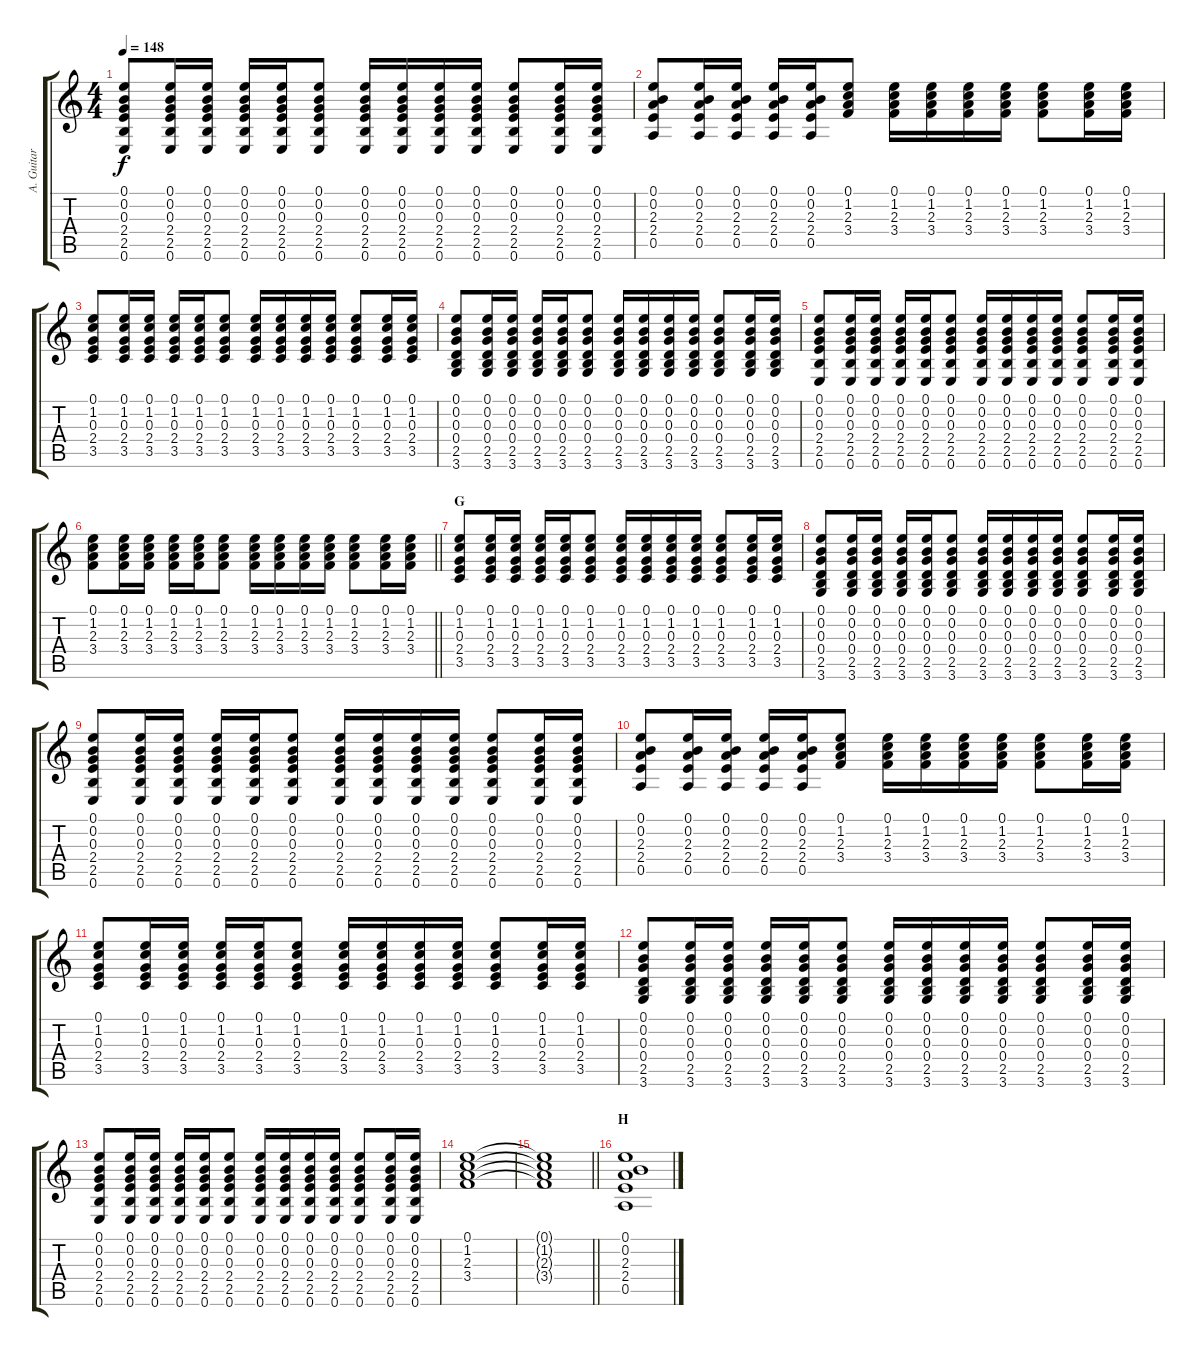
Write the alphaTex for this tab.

\track ("A. Guitar" "A. Guitar") {instrument acousticguitarsteel}
\staff {score tabs}
\tuning (E4 B3 G3 D3 A2 E2) {hide}
\ts (4 4)
\tempo 148
\clef g2
\ks c
(0.1 0.2 0.3 2.4 2.5 0.6).8{dy f} (0.1 0.2 0.3 2.4 2.5 0.6).16 (0.1 0.2 0.3 2.4 2.5 0.6).16 (0.1 0.2 0.3 2.4 2.5 0.6).16 (0.1 0.2 0.3 2.4 2.5 0.6).16 (0.1 0.2 0.3 2.4 2.5 0.6).8 (0.1 0.2 0.3 2.4 2.5 0.6).16 (0.1 0.2 0.3 2.4 2.5 0.6).16 (0.1 0.2 0.3 2.4 2.5 0.6).16 (0.1 0.2 0.3 2.4 2.5 0.6).16 (0.1 0.2 0.3 2.4 2.5 0.6).8 (0.1 0.2 0.3 2.4 2.5 0.6).16 (0.1 0.2 0.3 2.4 2.5 0.6).16 |
(0.1 0.2 2.3 2.4 0.5).8 (0.1 0.2 2.3 2.4 0.5).16 (0.1 0.2 2.3 2.4 0.5).16 (0.1 0.2 2.3 2.4 0.5).16 (0.1 0.2 2.3 2.4 0.5).16 (0.1 1.2 2.3 3.4).8 (0.1 1.2 2.3 3.4).16 (0.1 1.2 2.3 3.4).16 (0.1 1.2 2.3 3.4).16 (0.1 1.2 2.3 3.4).16 (0.1 1.2 2.3 3.4).8 (0.1 1.2 2.3 3.4).16 (0.1 1.2 2.3 3.4).16 |
(0.1 1.2 0.3 2.4 3.5).8 (0.1 1.2 0.3 2.4 3.5).16 (0.1 1.2 0.3 2.4 3.5).16 (0.1 1.2 0.3 2.4 3.5).16 (0.1 1.2 0.3 2.4 3.5).16 (0.1 1.2 0.3 2.4 3.5).8 (0.1 1.2 0.3 2.4 3.5).16 (0.1 1.2 0.3 2.4 3.5).16 (0.1 1.2 0.3 2.4 3.5).16 (0.1 1.2 0.3 2.4 3.5).16 (0.1 1.2 0.3 2.4 3.5).8 (0.1 1.2 0.3 2.4 3.5).16 (0.1 1.2 0.3 2.4 3.5).16 |
(0.1 0.2 0.3 0.4 2.5 3.6).8 (0.1 0.2 0.3 0.4 2.5 3.6).16 (0.1 0.2 0.3 0.4 2.5 3.6).16 (0.1 0.2 0.3 0.4 2.5 3.6).16 (0.1 0.2 0.3 0.4 2.5 3.6).16 (0.1 0.2 0.3 0.4 2.5 3.6).8 (0.1 0.2 0.3 0.4 2.5 3.6).16 (0.1 0.2 0.3 0.4 2.5 3.6).16 (0.1 0.2 0.3 0.4 2.5 3.6).16 (0.1 0.2 0.3 0.4 2.5 3.6).16 (0.1 0.2 0.3 0.4 2.5 3.6).8 (0.1 0.2 0.3 0.4 2.5 3.6).16 (0.1 0.2 0.3 0.4 2.5 3.6).16 |
(0.1 0.2 0.3 2.4 2.5 0.6).8 (0.1 0.2 0.3 2.4 2.5 0.6).16 (0.1 0.2 0.3 2.4 2.5 0.6).16 (0.1 0.2 0.3 2.4 2.5 0.6).16 (0.1 0.2 0.3 2.4 2.5 0.6).16 (0.1 0.2 0.3 2.4 2.5 0.6).8 (0.1 0.2 0.3 2.4 2.5 0.6).16 (0.1 0.2 0.3 2.4 2.5 0.6).16 (0.1 0.2 0.3 2.4 2.5 0.6).16 (0.1 0.2 0.3 2.4 2.5 0.6).16 (0.1 0.2 0.3 2.4 2.5 0.6).8 (0.1 0.2 0.3 2.4 2.5 0.6).16 (0.1 0.2 0.3 2.4 2.5 0.6).16 |
\barLineRight lightlight
(0.1 1.2 2.3 3.4).8 (0.1 1.2 2.3 3.4).16 (0.1 1.2 2.3 3.4).16 (0.1 1.2 2.3 3.4).16 (0.1 1.2 2.3 3.4).16 (0.1 1.2 2.3 3.4).8 (0.1 1.2 2.3 3.4).16 (0.1 1.2 2.3 3.4).16 (0.1 1.2 2.3 3.4).16 (0.1 1.2 2.3 3.4).16 (0.1 1.2 2.3 3.4).8 (0.1 1.2 2.3 3.4).16 (0.1 1.2 2.3 3.4).16 |
\section ("" "G")
(0.1 1.2 0.3 2.4 3.5).8 (0.1 1.2 0.3 2.4 3.5).16 (0.1 1.2 0.3 2.4 3.5).16 (0.1 1.2 0.3 2.4 3.5).16 (0.1 1.2 0.3 2.4 3.5).16 (0.1 1.2 0.3 2.4 3.5).8 (0.1 1.2 0.3 2.4 3.5).16 (0.1 1.2 0.3 2.4 3.5).16 (0.1 1.2 0.3 2.4 3.5).16 (0.1 1.2 0.3 2.4 3.5).16 (0.1 1.2 0.3 2.4 3.5).8 (0.1 1.2 0.3 2.4 3.5).16 (0.1 1.2 0.3 2.4 3.5).16 |
(0.1 0.2 0.3 0.4 2.5 3.6).8 (0.1 0.2 0.3 0.4 2.5 3.6).16 (0.1 0.2 0.3 0.4 2.5 3.6).16 (0.1 0.2 0.3 0.4 2.5 3.6).16 (0.1 0.2 0.3 0.4 2.5 3.6).16 (0.1 0.2 0.3 0.4 2.5 3.6).8 (0.1 0.2 0.3 0.4 2.5 3.6).16 (0.1 0.2 0.3 0.4 2.5 3.6).16 (0.1 0.2 0.3 0.4 2.5 3.6).16 (0.1 0.2 0.3 0.4 2.5 3.6).16 (0.1 0.2 0.3 0.4 2.5 3.6).8 (0.1 0.2 0.3 0.4 2.5 3.6).16 (0.1 0.2 0.3 0.4 2.5 3.6).16 |
(0.1 0.2 0.3 2.4 2.5 0.6).8 (0.1 0.2 0.3 2.4 2.5 0.6).16 (0.1 0.2 0.3 2.4 2.5 0.6).16 (0.1 0.2 0.3 2.4 2.5 0.6).16 (0.1 0.2 0.3 2.4 2.5 0.6).16 (0.1 0.2 0.3 2.4 2.5 0.6).8 (0.1 0.2 0.3 2.4 2.5 0.6).16 (0.1 0.2 0.3 2.4 2.5 0.6).16 (0.1 0.2 0.3 2.4 2.5 0.6).16 (0.1 0.2 0.3 2.4 2.5 0.6).16 (0.1 0.2 0.3 2.4 2.5 0.6).8 (0.1 0.2 0.3 2.4 2.5 0.6).16 (0.1 0.2 0.3 2.4 2.5 0.6).16 |
(0.1 0.2 2.3 2.4 0.5).8 (0.1 0.2 2.3 2.4 0.5).16 (0.1 0.2 2.3 2.4 0.5).16 (0.1 0.2 2.3 2.4 0.5).16 (0.1 0.2 2.3 2.4 0.5).16 (0.1 1.2 2.3 3.4).8 (0.1 1.2 2.3 3.4).16 (0.1 1.2 2.3 3.4).16 (0.1 1.2 2.3 3.4).16 (0.1 1.2 2.3 3.4).16 (0.1 1.2 2.3 3.4).8 (0.1 1.2 2.3 3.4).16 (0.1 1.2 2.3 3.4).16 |
(0.1 1.2 0.3 2.4 3.5).8 (0.1 1.2 0.3 2.4 3.5).16 (0.1 1.2 0.3 2.4 3.5).16 (0.1 1.2 0.3 2.4 3.5).16 (0.1 1.2 0.3 2.4 3.5).16 (0.1 1.2 0.3 2.4 3.5).8 (0.1 1.2 0.3 2.4 3.5).16 (0.1 1.2 0.3 2.4 3.5).16 (0.1 1.2 0.3 2.4 3.5).16 (0.1 1.2 0.3 2.4 3.5).16 (0.1 1.2 0.3 2.4 3.5).8 (0.1 1.2 0.3 2.4 3.5).16 (0.1 1.2 0.3 2.4 3.5).16 |
(0.1 0.2 0.3 0.4 2.5 3.6).8 (0.1 0.2 0.3 0.4 2.5 3.6).16 (0.1 0.2 0.3 0.4 2.5 3.6).16 (0.1 0.2 0.3 0.4 2.5 3.6).16 (0.1 0.2 0.3 0.4 2.5 3.6).16 (0.1 0.2 0.3 0.4 2.5 3.6).8 (0.1 0.2 0.3 0.4 2.5 3.6).16 (0.1 0.2 0.3 0.4 2.5 3.6).16 (0.1 0.2 0.3 0.4 2.5 3.6).16 (0.1 0.2 0.3 0.4 2.5 3.6).16 (0.1 0.2 0.3 0.4 2.5 3.6).8 (0.1 0.2 0.3 0.4 2.5 3.6).16 (0.1 0.2 0.3 0.4 2.5 3.6).16 |
(0.1 0.2 0.3 2.4 2.5 0.6).8 (0.1 0.2 0.3 2.4 2.5 0.6).16 (0.1 0.2 0.3 2.4 2.5 0.6).16 (0.1 0.2 0.3 2.4 2.5 0.6).16 (0.1 0.2 0.3 2.4 2.5 0.6).16 (0.1 0.2 0.3 2.4 2.5 0.6).8 (0.1 0.2 0.3 2.4 2.5 0.6).16 (0.1 0.2 0.3 2.4 2.5 0.6).16 (0.1 0.2 0.3 2.4 2.5 0.6).16 (0.1 0.2 0.3 2.4 2.5 0.6).16 (0.1 0.2 0.3 2.4 2.5 0.6).8 (0.1 0.2 0.3 2.4 2.5 0.6).16 (0.1 0.2 0.3 2.4 2.5 0.6).16 |
(0.1 1.2 2.3 3.4).1 |
\barLineRight lightlight
(0.1{t} 1.2{t} 2.3{t} 3.4{t}).1 |
\section ("" "H")
(0.1 0.2 2.3 2.4 0.5).1
